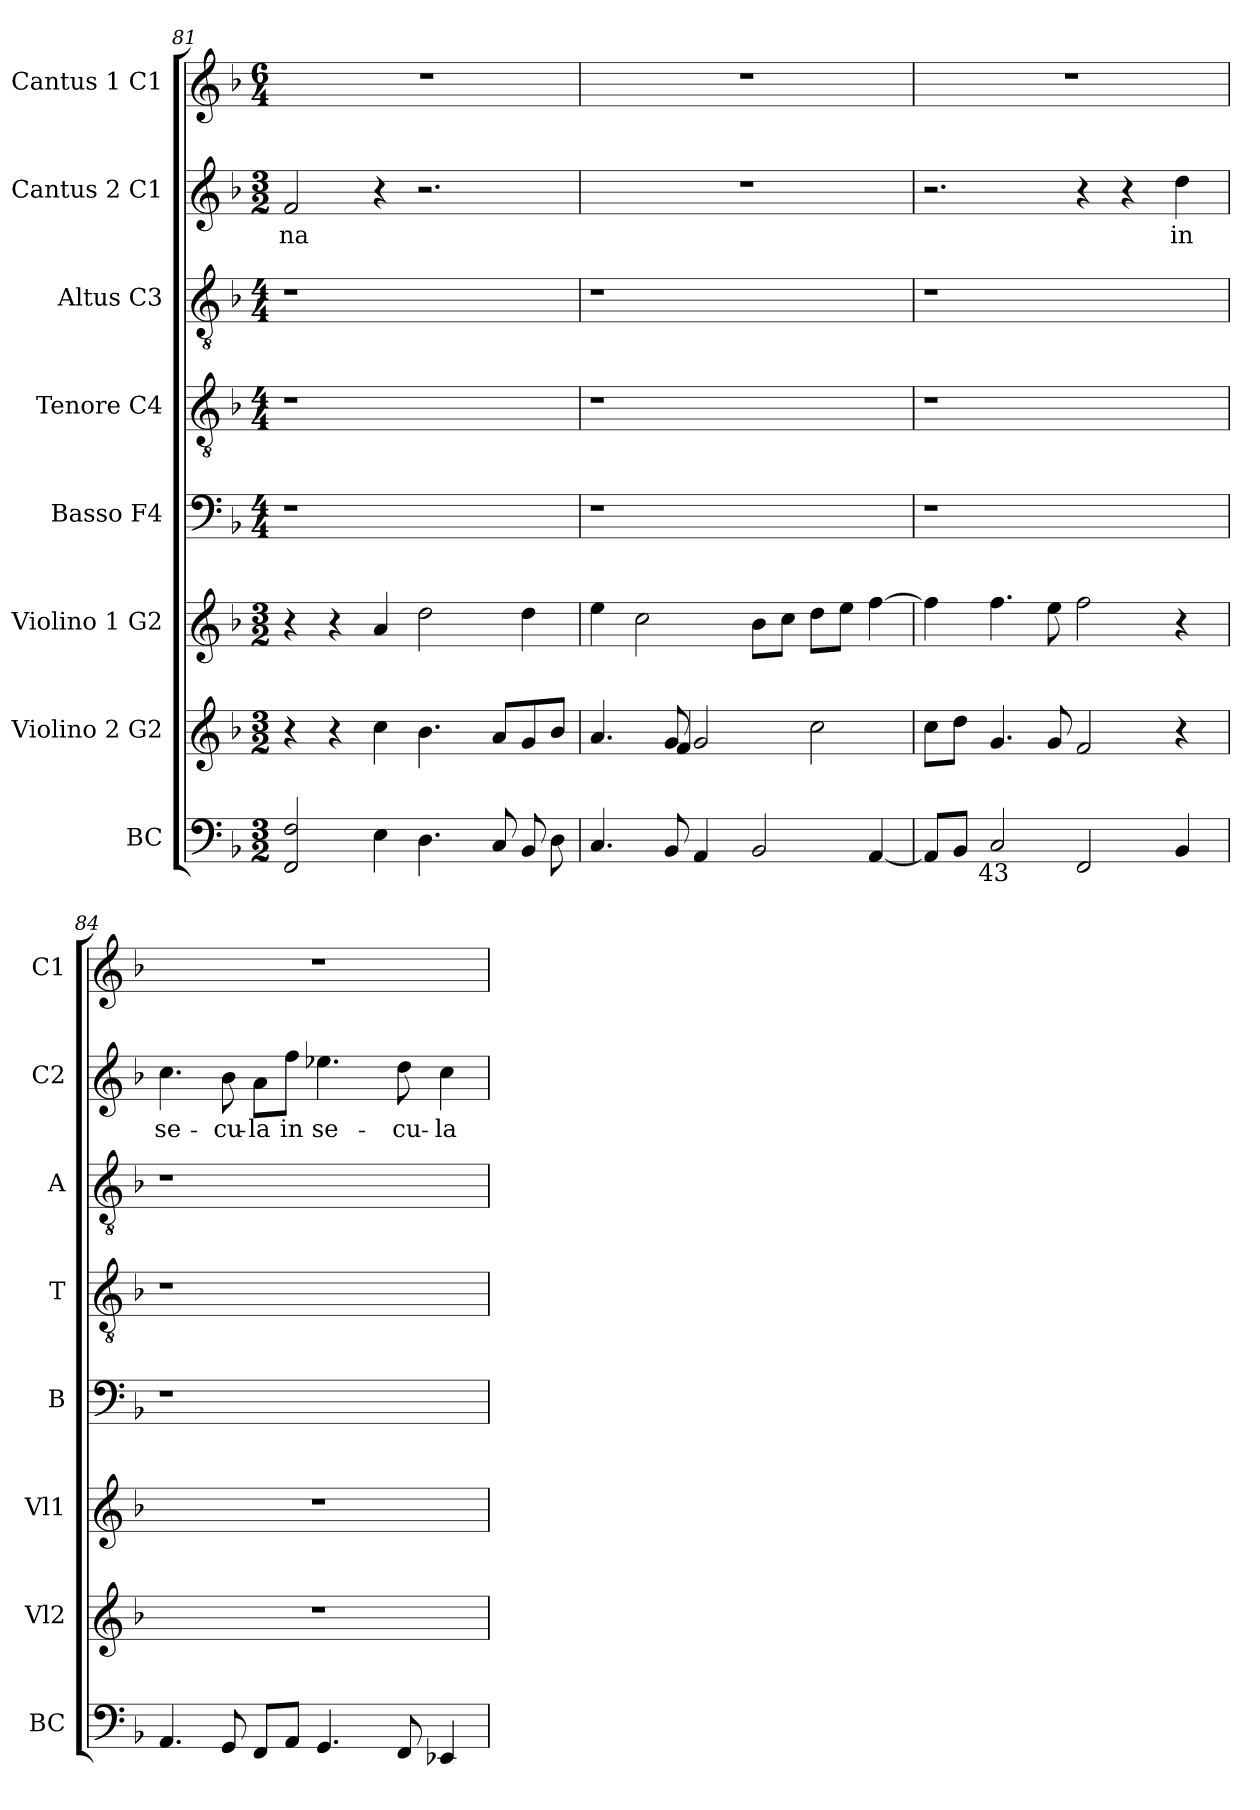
**kern	**kern	**kern	**kern	**kern	**kern	**kern	**text	**kern
*part8	*part7	*part6	*part5	*part4	*part3	*part2	*part2	*part1
*staff8	*staff7	*staff6	*staff5	*staff4	*staff3	*staff2	*staff2	*staff1
*I"BC	*I"Violino 2  G2	*I"Violino 1  G2	*I"Basso  F4	*I"Tenore  C4	*I"Altus  C3	*I"Cantus 2  C1	*	*I"Cantus 1  C1
*I'BC	*I'Vl2	*I'Vl1	*I'B	*I'T	*I'A	*I'C2	*	*I'C1
*clefF4	*clefG2	*clefG2	*clefF4	*clefGv2	*clefGv2	*clefG2	*	*clefG2
*k[b-]	*k[b-]	*k[b-]	*k[b-]	*k[b-]	*k[b-]	*k[b-]	*	*k[b-]
*F:	*F:	*F:	*F:	*F:	*F:	*F:	*	*F:
*M3/2	*M3/2	*M3/2	*M4/4	*M4/4	*M4/4	*M3/2	*	*M6/4
=81	=81	=81	=81	=81	=81	=81	=81	=81
!	!	!	!	!	!	!	!LO:LY:b:cj	!
2F/ 2FF/	4r	4r	1r	1r	1r	2f/	-na	1.r
.	4r	4r	.	.	.	.	.	.
4E\	4cc\	4a/	.	.	.	4r	.	.
4.D<\	4.b-\	2dd\	.	.	.	2.r	.	.
.	.	.	2ryy	2ryy	2ryy	.	.	.
8C</	8a/L	.	.	.	.	.	.	.
8BB-</	8g/	4dd\	.	.	.	.	.	.
8D<\	8b-/J	.	.	.	.	.	.	.
!!LO:PB:g=z
=82	=82	=82	=82	=82	=82	=82	=82	=82
*	*^	*	*	*	*	*	*	*
!	!	!	!	!	!	!	!LO:N:vis=1	!	!
4.C</	4.a/	4.ryy	4ee\	1r	1r	1r	1.r	.	1.r
.	.	.	2cc\	.	.	.	.	.	.
8BB-</	8g/	4f/	.	.	.	.	.	.	.
4AA</	2g/	.	.	.	.	.	.	.	.
.	.	2..ryy	.	.	.	.	.	.	.
2BB-</	.	.	8b-\L	.	.	.	.	.	.
.	.	.	8cc\J	.	.	.	.	.	.
.	2cc\	.	8dd\L	2ryy	2ryy	2ryy	.	.	.
.	.	.	8ee\J	.	.	.	.	.	.
[<4AA/	.	.	[>4ff\	.	.	.	.	.	.
*	*v	*v	*	*	*	*	*	*	*
=83	=83	=83	=83	=83	=83	=83	=83	=83
*^	*	*	*	*	*	*	*	*
8AA/L]	8..ryy	8cc\L	4ff\]	1r	1r	1r	2.r	.	1.r
8BB-/J	.	8dd\J	.	.	.	.	.	.	.
!	!LO:TX:b:t=43	!	!	!	!	!	!	!	!
.	1ryy	.	.	.	.	.	.	.	.
2C/	.	4.g/	4.ff\	.	.	.	.	.	.
.	.	8g/	8ee\	.	.	.	.	.	.
2FF/	.	2f/	2ff\	.	.	.	4r	.	.
.	.	.	.	2ryy	2ryy	2ryy	4r	.	.
.	4ryy	.	.	.	.	.	.	.	.
!	!	!	!	!	!	!	!	!LO:LY:b:cj	!
4BB-/	.	4r	4r	.	.	.	4dd\	in	.
.	32ryy	.	.	.	.	.	.	.	.
=84	=84	=84	=84	=84	=84	=84	=84	=84	=84
!	!	!LO:N:vis=1	!LO:N:vis=1	!	!	!	!	!LO:LY:b	!
*v	*v	*	*	*	*	*	*	*	*
4.AA/	1.r	1.r	1r	1r	1r	4.cc\	se-	1.r
!	!	!	!	!	!	!	!LO:LY:b:cj	!
8GG/	.	.	.	.	.	8b-\	-cu-	.
!	!	!	!	!	!	!	!LO:LY:b:rj	!
8FF/L	.	.	.	.	.	8a\L	-la	.
!	!	!	!	!	!	!	!LO:LY:b:cj	!
8AA/J	.	.	.	.	.	8ff\J	in	.
!	!	!	!	!	!	!	!LO:LY:b	!
4.GG/	.	.	.	.	.	4.ee-X\	se-	.
.	.	.	2ryy	2ryy	2ryy	.	.	.
!	!	!	!	!	!	!	!LO:LY:b:rj	!
8FF/	.	.	.	.	.	8dd\	-cu-	.
!	!	!	!	!	!	!	!LO:LY:b:cj	!
4EE-X/	.	.	.	.	.	4cc\	-la	.
=	=	=	=	=	=	=	=	=
*-	*-	*-	*-	*-	*-	*-	*-	*-
